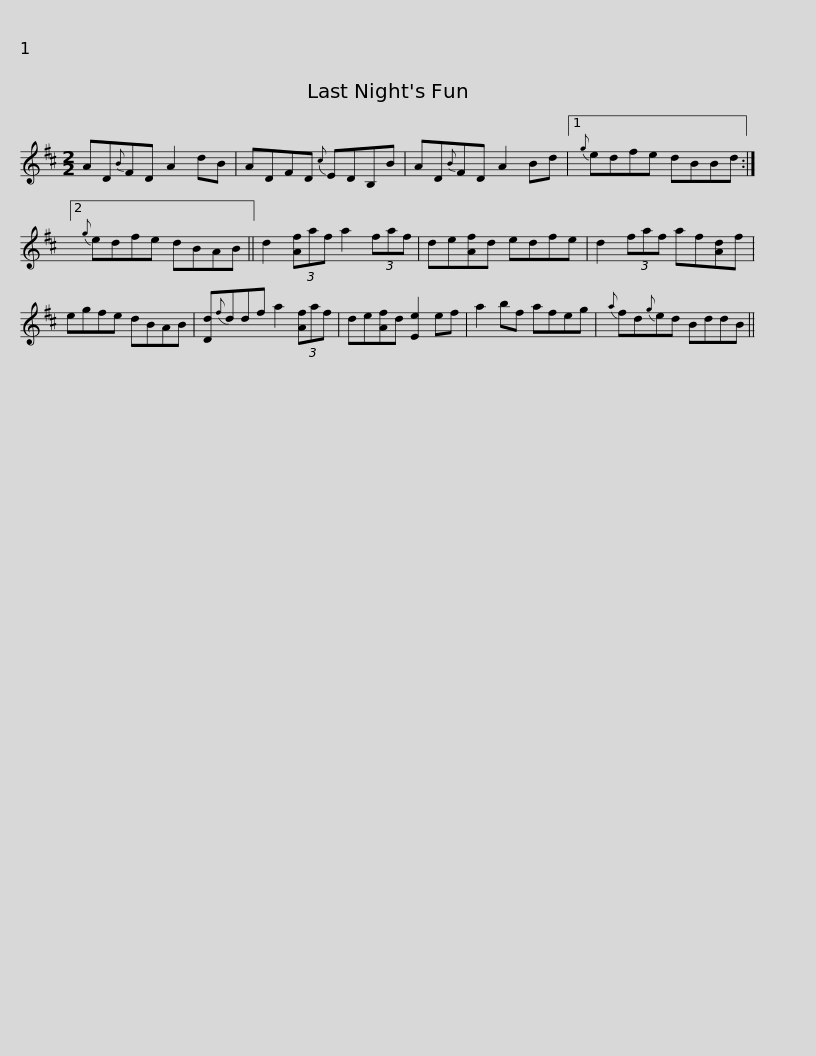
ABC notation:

X:1
L:1/8
M:2/2
I:linebreak $
K:D
V:1 treble
V:1
 AD{B}FD A2 dB | ADFD{c} EDB,B | AD{B}FD A2 Bd |1{g} edfe dBBd :|2{g} edfe dBAB ||$ %5
 d2 (3[Af]af a2 (3faf | de[Af]d edfe | d2 (3faf af[Ad]f | egfe dBAB | [Dd]{f}ddf a2 (3[Af]af |$ %10
 de[Af]d [Ee]2 ef | a2 bf afeg |{a} fd{g}ed BddB || %13
